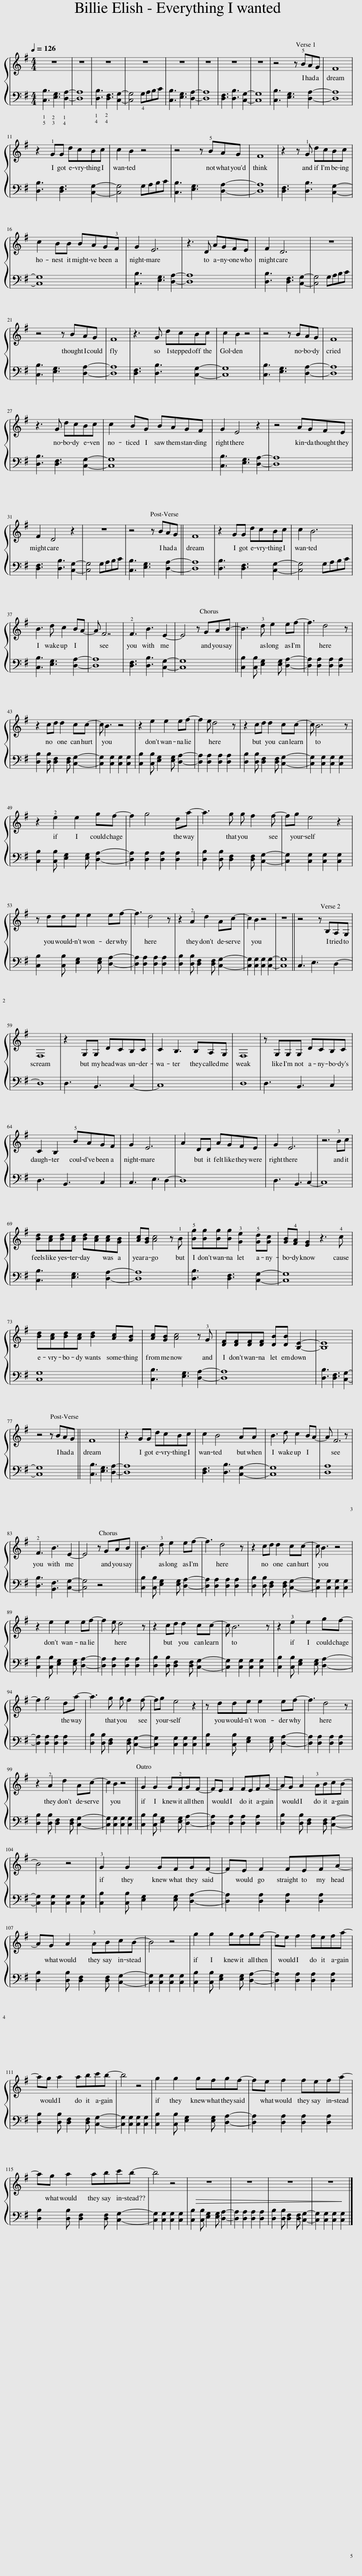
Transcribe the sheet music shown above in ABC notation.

X:1
%%score { 1 | 2 }
L:1/8
Q:1/4=126
M:4/4
I:linebreak $
K:G
V:1 treble
V:2 bass
V:1
 z8 | z8 | z8 | z8 | z8 | %5
 z8 | z8 | z8 | z4 z !5!BAG | F8 |$ %10
 z2 !1!GG dcBc | c2 B2 z4 | z4 z !5!BAG | F8 | z2 z !1!G dcBc |$ %15
 c2 BB BAG!3!F | G2 E6 | z3 D AGFE | F2 D6 | z8 |$ %20
 z4 z BAG | F8 | z3 G dcBc | c2 B2 z4 | z4 z BAG | %25
 F8 |$ z3 G dcBc | c2 BG BAGF | G2 E4 z2 | z4 AGFE |$ %30
 F2 D4 z2 | z8 | z4 z BAG || F8 | z2 GG dcBc | %35
 c2 B6 |$ B3 d c2 BA- | A F7 | !2!F3 B3 E2- | E4 z GAB- || %40
 B3 !3!d e2 ef- | f3 d4 z |$ z2 cd d2 cc- | c B3 z4 | z2 e2 e2 ef- | %45
 f2 e d4 z | z2 cd d2 cc- | c B6 z |$ z2 !2!e2 e2 gf- | f2 g4 da- | %50
 a3 g g f2 f- | fg e4 z2 |$ z dde e2 ef- | f3 d4 z | z2 !2!A2 d2 Ac- | %55
 c2 B2 z4 | z8 || z4 z B,A,G, |$ F,8 | z2 G,G, DCB,C | %60
 C2 B,3 B,A,G, | F,8 | z G,G,G, DCB,C |$ C2 B,2 !5!BAGF | G2 E6 | %65
 A2 DD AGFE | G2 E6 | z6 !3!Bc |$ [Bd][Ac][Bd][Ac] [Bd][Ac][Ac][GB] | [Ac][GB] [Ac]4 z !1!B | %70
 !5![Bg][Bg][Bg][Bg] !3![Ge]2 !5![Gd][Gc] | [GB]!4![FA] [EG]2 z3 !4!c |$ [Bd][Ac][Bd][Ac] [Bd]2 [Ac][GB] | [Ac][GB] [Ac]4 z !3!G | [DF][DF][DF][DF] [DB][DB] [B,E]2- | %75
 [B,E]8 |$ z4 z BAG || F8 | z2 GG dcBc | c2 B4 AA | %80
 B3 d c2 BA- | A F6 z |$ !2!F3 B3 E2- | E4 z GAB || B3 !3!d e2 ef- | %85
 f3 d4 z | z2 cd d2 cc- | c B3 z4 |$ z2 e2 e2 ef- | f2 e d4 z | %90
 z2 cd d2 cc- | c B6 z | z2 !3!e2 e2 gf- |$ f2 g4 da- | a3 g g f2 f- | %95
 fg e4 z2 | z dde e2 ef- | f3 d4 z |$ z2 !2!A2 d2 Ac- | c2 B2 z4 || %100
 G2 G2 G!2!FGF- | FE F2 FEFA- | AG A2 !3!ABcB- |$ B4 z4 | !3!G2 G2 GFGF- | %105
 FE F2 FEFA- |$ AG A2 !3!ABcB- | B4 z4 | g2 g2 gfgf- | fe f2 fefa- |$ %110
 ag a2 abc'b- | b4 z4 | g2 g2 gfgf- | fe f2 fefa- |$ ag a2 abc'b- | %115
 b4!>(! z4!>)! | z8 | z8 | z8 | z8 |] %120
V:2
 !15![C,B,]3 !3!!2![E,G,]3 !14![D,A,]2- | [D,A,]8 | !14![D,B,]3 !24![D,F,]3 [C,G,]2- | [C,G,]4 !4!G,A,B,C | [C,B,]3 [E,G,]3 [D,A,]2- | %5
 [D,A,]8 | [D,F,]3 [D,B,]3 [C,G,]2- | [C,G,]8 | [C,B,]3 [E,G,]3 [D,A,]2- | [D,A,]8 |$ %10
 [D,B,]3 [D,F,]3 [C,G,]2- | [C,G,]4 G,A,B,C | [C,B,]3 [E,G,]3 [D,A,]2- | [D,A,]8 | [D,F,]3 [D,B,]3 [C,G,]2- |$ %15
 [C,G,]8 | [C,B,]3 [E,G,]3 [D,A,]2- | [D,A,]8 | [D,B,]3 [D,F,]3 [C,G,]2- | [C,G,]4 G,A,B,C |$ %20
 [C,B,]3 [E,G,]3 [D,A,]2- | [D,A,]8 | [D,F,]3 [D,B,]3 [C,G,]2- | [C,G,]8 | [C,B,]3 [E,G,]3 [D,A,]2- | %25
 [D,A,]8 |$ [D,B,]3 [D,F,]3 [C,G,]2- | [C,G,]8 | [C,B,]3 [E,G,]3 [D,A,]2- | [D,A,]8 |$ %30
 [D,F,]3 [D,B,]3 [C,G,]2- | [C,G,]4 G,A,B,C | [C,B,]3 [E,G,]3 [D,A,]2- || [D,A,]8 | [D,B,]3 [D,F,]3 [C,G,]2- | %35
 [C,G,]4 G,A,B,C |$ [C,B,]3 [E,G,]3 [D,A,]2- | [D,A,]8 | [D,F,]3 [D,B,]3 [C,G,]2- | [C,G,]8 || %40
 [C,B,]2 [C,B,] [E,G,]2 [E,G,] [D,A,]2- | [D,A,]2 [D,A,]2 [D,A,]2 [D,A,]2 |$ [D,B,]2 [D,B,] [D,F,]2 [D,F,] [C,G,]2- | [C,G,]2 [C,G,]2 [C,G,]2 [C,G,]2 | [C,B,]2 [C,B,] [E,G,]2 [E,G,] [D,A,]2- | %45
 [D,A,]2 [D,A,]2 [D,A,]2 [D,A,]2 | [D,B,]2 [D,B,] [D,F,]2 [D,F,] [C,G,]2- | [C,G,]2 [C,G,]2 [C,G,]2 [C,G,]2 |$ [C,B,]2 [C,B,] [E,G,]2 [E,G,] [D,A,]2- | [D,A,]2 [D,A,]2 [D,A,]2 [D,A,]2 | %50
 [D,B,]2 [D,B,] [D,F,]2 [D,F,] [C,G,]2- | [C,G,]2 [C,G,]2 [C,G,]2 [C,G,]2 |$ [C,B,]2 [C,B,] [E,G,]2 [E,G,] [D,A,]2- | [D,A,]2 [D,A,]2 [D,A,]2 [D,A,]2 | [D,B,]2 [D,B,] [D,F,]2 [D,F,] [C,G,]2- | %55
 [C,G,]2 [C,G,]2 [C,G,]2 [C,G,]2- | [C,G,]8 || C,3 E,3 D,2- |$ D,8 | D,3 B,,3 C,2- | %60
 C,8 | D,8 | D,3 B,,3 C,2 |$ D,3 B,,3 C,2 | C,3 E,3 D,2- | %65
 D,8 | D,3 B,,3 C,2- | C,8 |$ [C,B,]3 [E,G,]3 [D,A,]2- | [D,A,]8 | %70
 [D,B,]3 [D,F,]3 [C,G,]2- | [C,G,]8 |$ [C,G,]8 | [C,B,]3 [E,G,]3 [D,A,]2- | [D,A,]8 | %75
 [D,B,]3 [D,F,]3 [C,G,]2- |$ [C,G,]8 || [C,B,]3 [E,G,]3 [D,A,]2- | [D,A,]8 | [D,F,]3 [D,B,]3 [C,G,]2- | %80
 [C,G,]8 | [D,A,]8 |$ [D,B,]3 [B,,F,]3 [C,G,]2- | [C,G,]4 z4 || [C,B,]2 [C,B,] [E,G,]2 [E,G,] [D,A,]2- | %85
 [D,A,]2 [D,A,]2 [D,A,]2 [D,A,]2 | [D,B,]2 [D,B,] [D,F,]2 [D,F,] [C,G,]2- | [C,G,]2 [C,G,]2 [C,G,]2 [C,G,]2 |$ [C,B,]2 [C,B,] [E,G,]2 [E,G,] [D,A,]2- | [D,A,]2 [D,A,]2 [D,A,]2 [D,A,]2 | %90
 [D,B,]2 [D,B,] [D,F,]2 [D,F,] [C,G,]2- | [C,G,]2 [C,G,]2 [C,G,]2 [C,G,]2 | [C,B,]2 [C,B,] [E,G,]2 [E,G,] [D,A,]2- |$ [D,A,]2 [D,A,]2 [D,A,]2 [D,A,]2 | [D,B,]2 [D,B,] [D,F,]2 [D,F,] [C,G,]2- | %95
 [C,G,]2 [C,G,]2 [C,G,]2 [C,G,]2 | [C,B,]2 [C,B,] [E,G,]2 [E,G,] [D,A,]2- | [D,A,]2 [D,A,]2 [D,A,]2 [D,A,]2 |$ [D,B,]2 [D,B,] [D,F,]2 [D,F,] [C,G,]2- | [C,G,]2 [C,G,]2 [C,G,]2 [C,G,]2 || %100
 [C,B,]2 [C,B,] [E,G,]2 [E,G,] [D,A,]2- | [D,A,]2 [D,A,]2 [D,A,]2 [D,A,]2 | [D,B,]2 [D,B,] [D,F,]2 [D,F,] [C,G,]2- |$ [C,G,]2 [C,G,]2 [C,G,]2 [C,G,]2 | [C,B,]2 [C,B,] [E,G,]2 [E,G,] [D,A,]2- | %105
 [D,A,]2 [D,A,]2 [D,A,]2 [D,A,]2 |$ [D,B,]2 [D,B,] [D,F,]2 [D,F,] [C,G,]2- | [C,G,]2 [C,G,]2 [C,G,]2 [C,G,]2 | [C,B,]2 [C,B,] [E,G,]2 [E,G,] [D,A,]2- | [D,A,]2 [D,A,]2 [D,A,]2 [D,A,]2 |$ %110
 [D,B,]2 [D,B,] [D,F,]2 [D,F,] [C,G,]2- | [C,G,]2 [C,G,]2 [C,G,]2 [C,G,]2 | [C,B,]2 [C,B,] [E,G,]2 [E,G,] [D,A,]2- | [D,A,]2 [D,A,]2 [D,A,]2 [D,A,]2 |$ [D,B,]2 [D,B,] [D,F,]2 [D,F,] [C,G,]2- | %115
 [C,G,]2 [C,G,]2 [C,G,]2 [C,G,]2 | [C,B,]2 [C,B,] [E,G,]2 [E,G,] [D,A,]2- | [D,A,]2 [D,A,]2 [D,A,]2 [D,A,]2 | [D,B,]2 [D,B,] [D,F,]2 [D,F,] [C,G,]2- | [C,G,]2 [C,G,]2 [C,G,]2 [C,G,]2 |] %120
